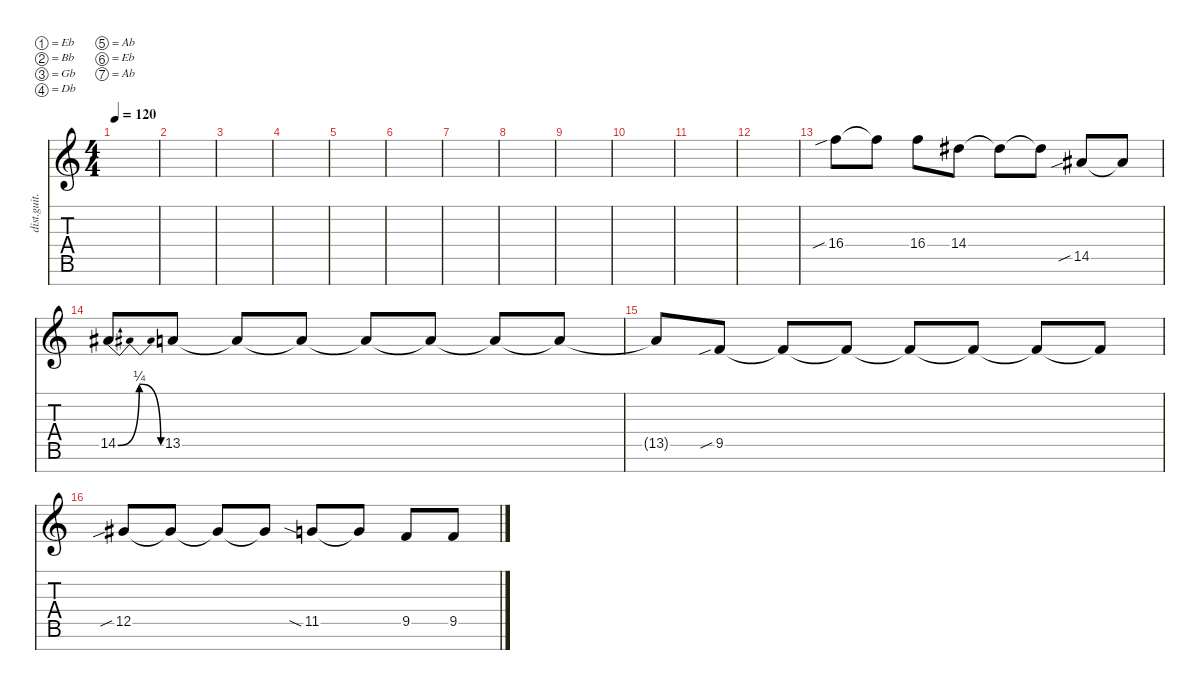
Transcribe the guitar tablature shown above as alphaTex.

\defaultSystemsLayout 4
\hideDynamics
\bracketExtendMode nobrackets
\otherSystemsTrackNameOrientation horizontal
\track ("lead" "dist.guit.") {instrument distortionguitar}
\staff {score tabs}
\tuning (Eb4 Bb3 Gb3 Db3 Ab2 Eb2 Ab1)
\ts (4 4)
\tempo 120
\clef g2
\ks c
|
|
|
|
|
|
|
|
|
|
|
|
16.4{sib}.8{beam Down} 16.4{t}.8{beam Down} 16.4.8{beam Down} 14.4{acc #}.8{beam Down} 14.4{t acc #}.8{beam Down} 14.4{t acc #}.8{beam Down} 14.5{sib acc #}.8{beam Up} 14.5{t acc #}.8{beam Up} |
14.5{be (bendrelease 0 0 9.6 1 20.4 1 30 0) acc #}.8{beam Up} 13.5.8{beam Up} 13.5{t}.8{beam Up} 13.5{t}.8{beam Up} 13.5{t}.8{beam Up} 13.5{t}.8{beam Up} 13.5{t}.8{beam Up} 13.5{t}.8{beam Up} |
13.5{t}.8{beam Up} 9.5{sib}.8{beam Up} 9.5{t}.8{beam Up} 9.5{t}.8{beam Up} 9.5{t}.8{beam Up} 9.5{t}.8{beam Up} 9.5{t}.8{beam Up} 9.5{t}.8{beam Up} |
12.5{sib acc #}.8{beam Up} 12.5{t acc #}.8{beam Up} 12.5{t acc #}.8{beam Up} 12.5{t acc #}.8{beam Up} 11.5{sia}.8{beam Up} 11.5{t}.8{beam Up} 9.5.8{beam Up} 9.5.8{beam Up}
